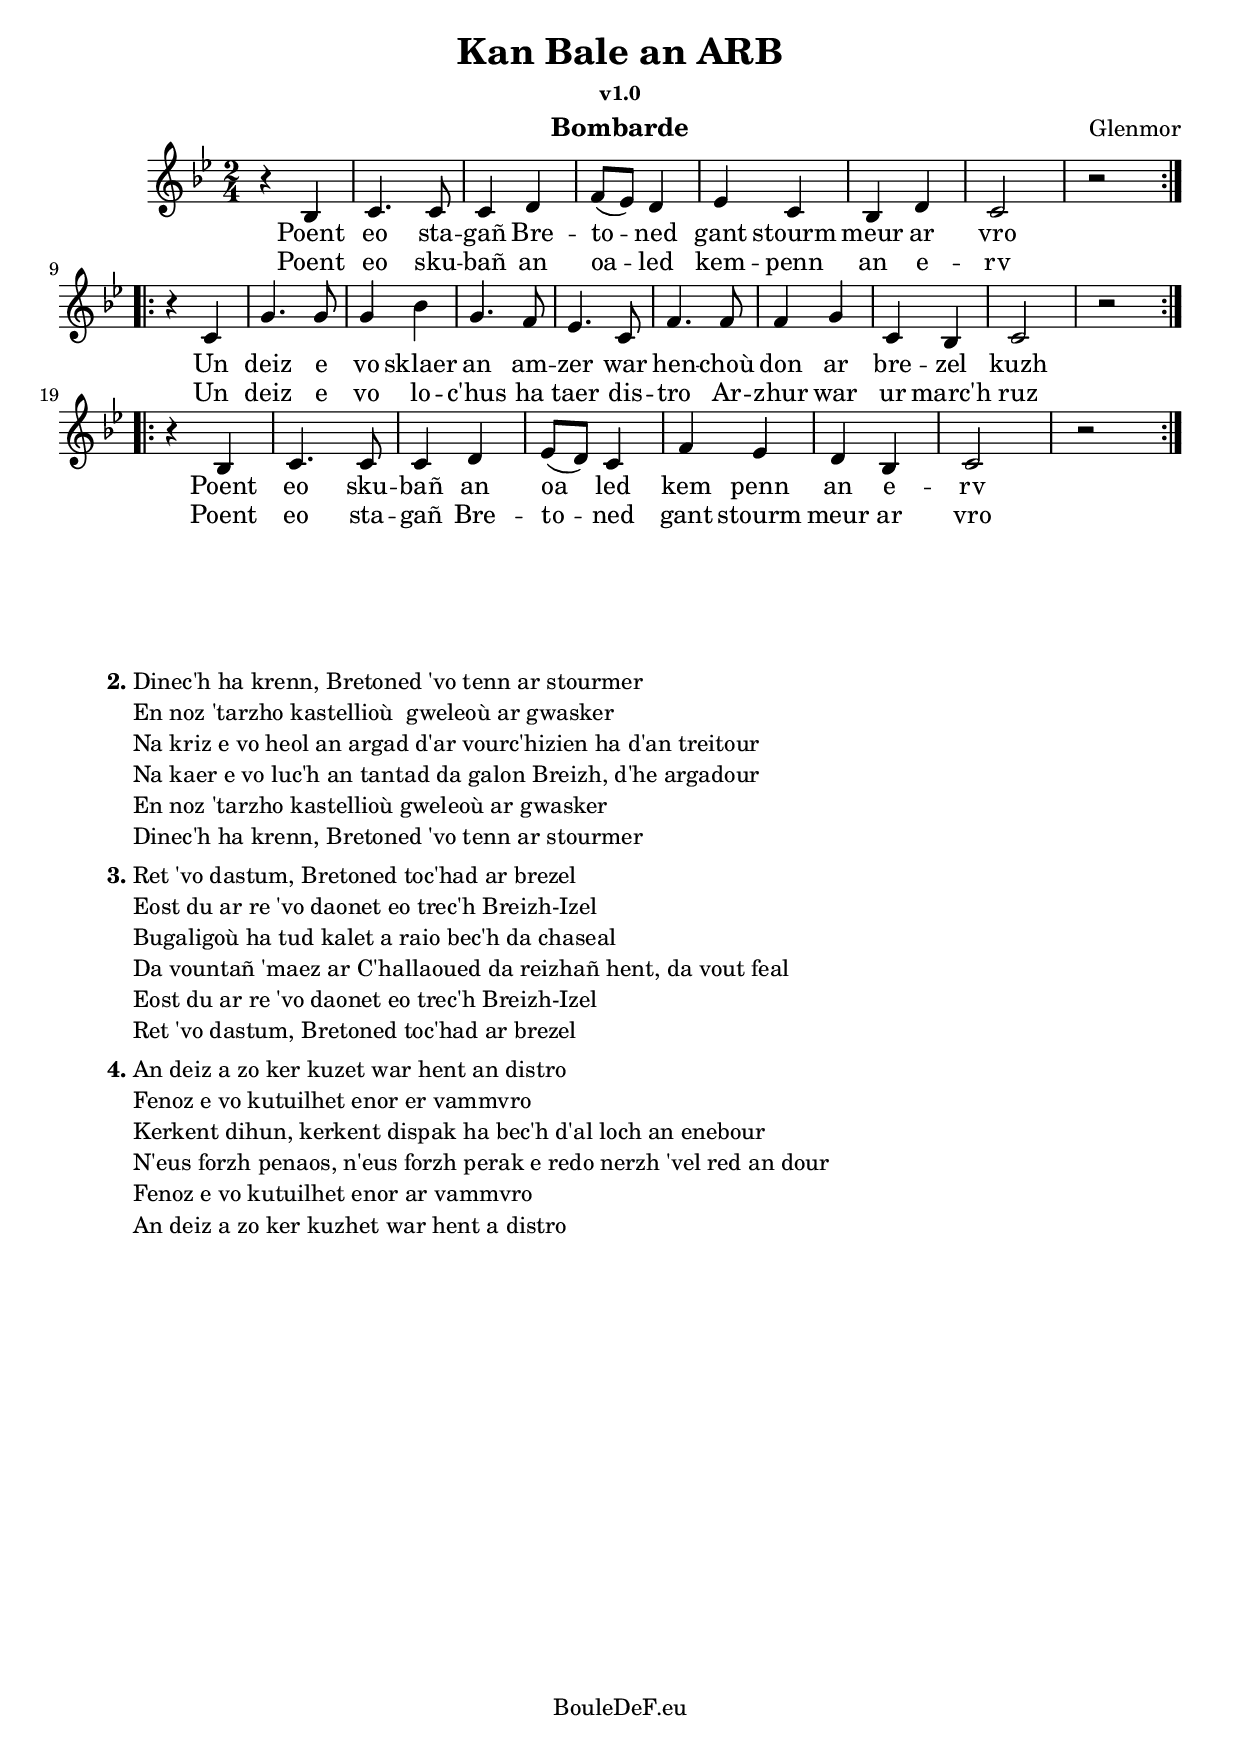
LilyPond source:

\version "2.14.2"
\include "italiano.ly"

\header {
	title = "Kan Bale an ARB"
	subsubtitle = "v1.0"
	composer = "Glenmor"
	instrument = "Bombarde"
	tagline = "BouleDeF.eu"
}

\score {
	\new Staff \relative si {
		\clef "treble"
		\key sib \major
		\time 2/4
		%\tempo 4 = 90

		\repeat volta 2 {
			r4 sib
			| do4. do8
			| do4 re
			| fa8( mib) re4
			| mib do
			| sib re
			| do2
			| r
		} \break

		\repeat volta 2 {
			r4 do
			| sol'4. sol8
			| sol4 sib
			| sol4. fa8
			| mib4. do8
			| fa4. fa8
			| fa4 sol
			| do, sib
			| do2
			| r
		} \break

		\repeat volta 2 {
			r4 sib
			| do4. do8
			| do4 re
			| mib8( re8) do4
			| fa mib
			| re sib
			| do2
			| r
		} \break
	}
	\addlyrics {
		Poent
		| eo sta --
		| gañ Bre --
		| to -- ned
		| gant stourm
		| meur ar
		| vro
		Un
		| deiz e
		| vo sklaer
		| an am --
		| zer war
		| hen -- choù
		| don ar
		| bre -- zel
		| kuzh
		Poent
		| eo sku --
		| bañ an
		| oa led
		| kem penn
		| an e --
		| rv
	}
	\addlyrics {
		Poent
		| eo sku --
		| bañ an
		| oa -- led
		| kem -- penn
		| an e --
		| rv
		Un
		| deiz e
		| vo lo --
		| c'hus ha
		| taer dis --
		| tro Ar --
		| zhur war
		| ur marc'h
		| ruz
		Poent
		| eo sta --
		| gañ Bre --
		| to -- ned
		| gant stourm
		| meur ar
		| vro
	}
}

\markup {
	\vspace #5.0
	\hspace #4.0
	\column {
		\line {
			\bold "2."
			\column {
				"Dinec'h ha krenn, Bretoned 'vo tenn ar stourmer"
				"En noz 'tarzho kastellioù  gweleoù ar gwasker"
				"Na kriz e vo heol an argad d'ar vourc'hizien ha d'an treitour"
				"Na kaer e vo luc'h an tantad da galon Breizh, d'he argadour"
				"En noz 'tarzho kastellioù gweleoù ar gwasker"
				"Dinec'h ha krenn, Bretoned 'vo tenn ar stourmer"
			}
		}
		\combine \null \vspace #0.1
		\line {
			\bold "3."
			\column {
				"Ret 'vo dastum, Bretoned toc'had ar brezel"
				"Eost du ar re 'vo daonet eo trec'h Breizh-Izel"
				"Bugaligoù ha tud kalet a raio bec'h da chaseal"
				"Da vountañ 'maez ar C'hallaoued da reizhañ hent, da vout feal"
				"Eost du ar re 'vo daonet eo trec'h Breizh-Izel"
				"Ret 'vo dastum, Bretoned toc'had ar brezel"
			}
		}
		\combine \null \vspace #0.1
		\line {
			\bold "4."
			\column {
				"An deiz a zo ker kuzet war hent an distro"
				"Fenoz e vo kutuilhet enor er vammvro"
				"Kerkent dihun, kerkent dispak ha bec'h d'al loch an enebour"
				"N'eus forzh penaos, n'eus forzh perak e redo nerzh 'vel red an dour"
				"Fenoz e vo kutuilhet enor ar vammvro"
				"An deiz a zo ker kuzhet war hent a distro"
			}
		}
	}
}
